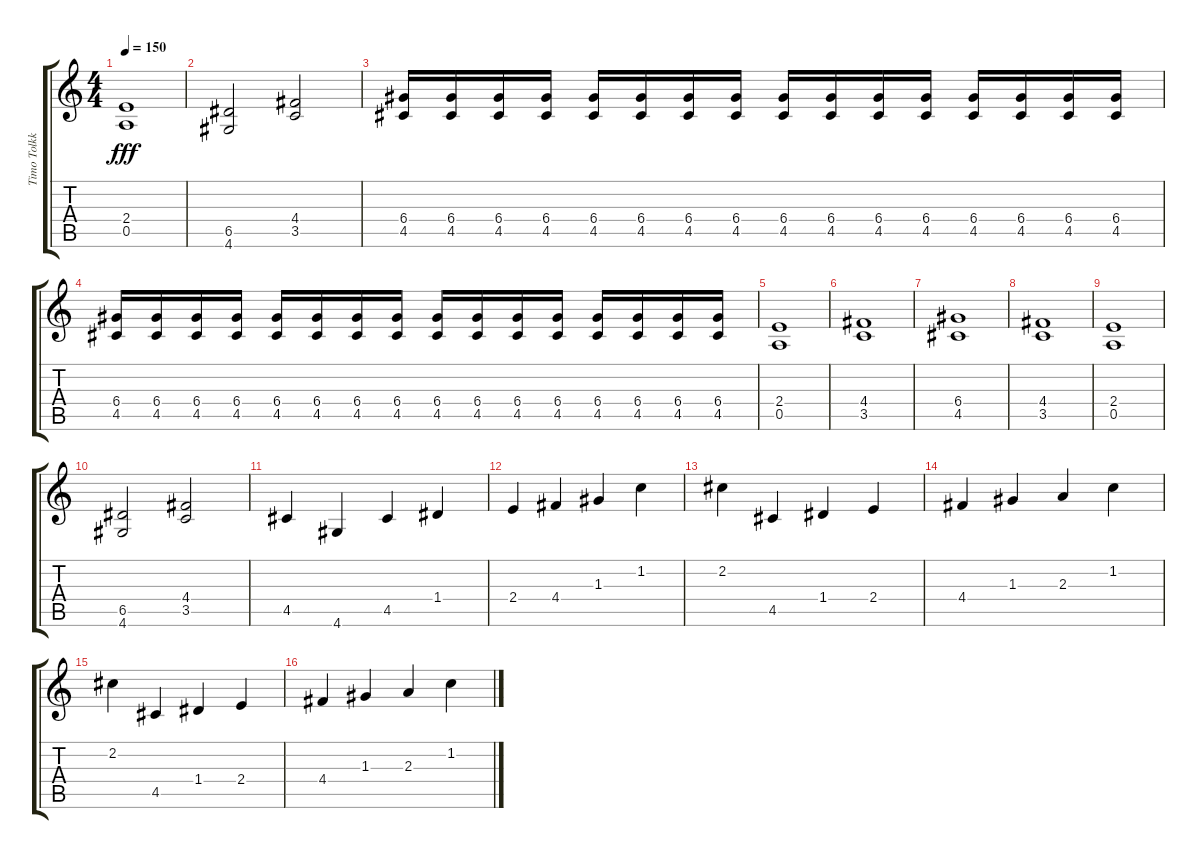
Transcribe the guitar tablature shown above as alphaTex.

\track ("Timo Tolkki" "Timo Tolkk") {instrument overdrivenguitar}
\staff {score tabs}
\tuning (E4 B3 G3 D3 A2 E2) {hide}
\ts (4 4)
\tempo 150
\clef g2
\ks c
(2.4 0.5).1{dy fff} |
(6.5 4.6).2 (4.4 3.5).2 |
(6.4 4.5).16 (6.4 4.5).16 (6.4 4.5).16 (6.4 4.5).16 (6.4 4.5).16 (6.4 4.5).16 (6.4 4.5).16 (6.4 4.5).16 (6.4 4.5).16 (6.4 4.5).16 (6.4 4.5).16 (6.4 4.5).16 (6.4 4.5).16 (6.4 4.5).16 (6.4 4.5).16 (6.4 4.5).16 |
(6.4 4.5).16 (6.4 4.5).16 (6.4 4.5).16 (6.4 4.5).16 (6.4 4.5).16 (6.4 4.5).16 (6.4 4.5).16 (6.4 4.5).16 (6.4 4.5).16 (6.4 4.5).16 (6.4 4.5).16 (6.4 4.5).16 (6.4 4.5).16 (6.4 4.5).16 (6.4 4.5).16 (6.4 4.5).16 |
(2.4 0.5).1 |
(4.4 3.5).1 |
(6.4 4.5).1 |
(4.4 3.5).1 |
(2.4 0.5).1 |
(6.5 4.6).2 (4.4 3.5).2 |
4.5.4 4.6.4 4.5.4 1.4.4 |
2.4.4 4.4.4 1.3.4 1.2.4 |
2.2.4 4.5.4 1.4.4 2.4.4 |
4.4.4 1.3.4 2.3.4 1.2.4 |
2.2.4 4.5.4 1.4.4 2.4.4 |
4.4.4 1.3.4 2.3.4 1.2.4
